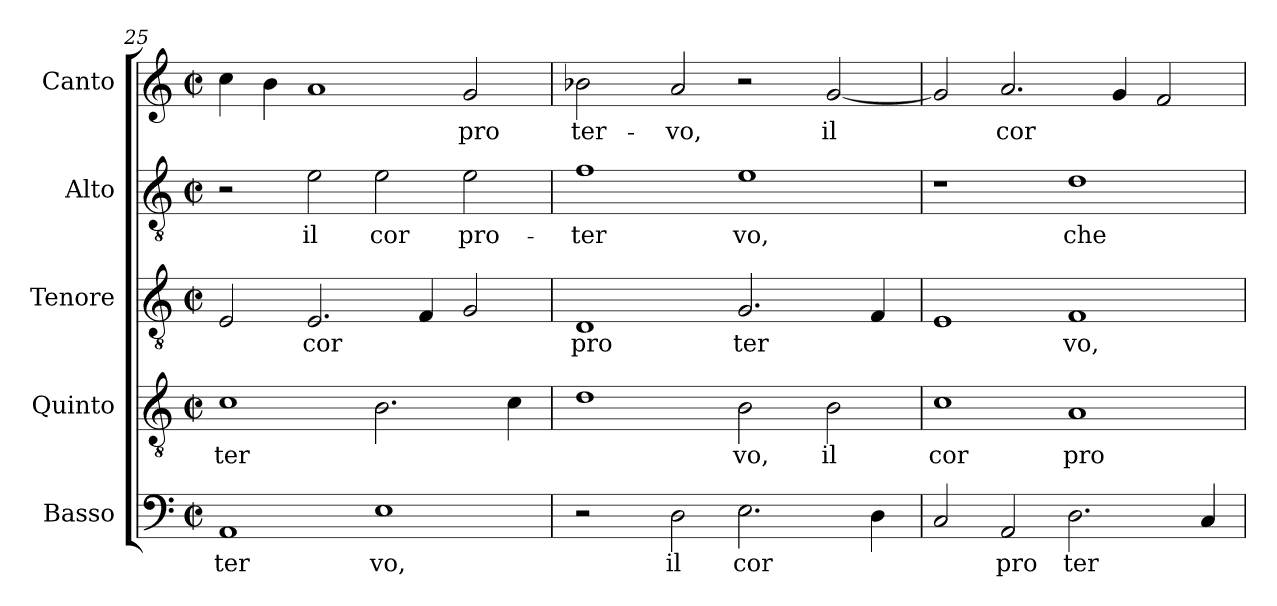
**kern	**text	**kern	**text	**kern	**text	**kern	**text	**kern	**text
*part5	*part5	*part4	*part4	*part3	*part3	*part2	*part2	*part1	*part1
*staff5	*staff5	*staff4	*staff4	*staff3	*staff3	*staff2	*staff2	*staff1	*staff1
*I"Basso	*	*I"Quinto	*	*I"Tenore	*	*I"Alto	*	*I"Canto	*
*clefF4	*	*clefGv2	*	*clefGv2	*	*clefGv2	*	*clefG2	*
*	*	*k[]	*	*	*	*	*	*k[]	*
*	*	*C:	*	*	*	*	*	*C:	*
*M2/2	*	*M2/2	*	*M2/2	*	*M2/2	*	*M2/2	*
*met(c|)	*	*met(c|)	*	*met(c|)	*	*met(c|)	*	*met(c|)	*
=25	=25	=25	=25	=25	=25	=25	=25	=25	=25
!	!LO:LY:b:cj	!	!LO:LY:b:cj	!	!	!	!	!	!
1AA	ter	1c	ter	2E/	.	2r	.	4cc\	.
.	.	.	.	.	.	.	.	4b\	.
!	!	!	!	!	!LO:LY:b	!	!LO:LY:b:cj	!	!
.	.	.	.	2.E/	cor	2e\	il	1a	.
!	!LO:LY:b:cj	!	!	!	!	!	!LO:LY:b:cj	!	!
1E	vo,	2.B\	.	.	.	2e\	cor	.	.
.	.	.	.	4F/	.	.	.	.	.
!	!	!	!	!	!	!	!LO:LY:b:cj	!	!LO:LY:b:cj
.	.	.	.	2G/	.	2e\	pro-	2g/	pro
.	.	4c\	.	.	.	.	.	.	.
!!LO:LB:g=z
=26	=26	=26	=26	=26	=26	=26	=26	=26	=26
!	!	!	!	!	!LO:LY:b:cj	!	!LO:LY:b:cj	!	!LO:LY:b:cj
*	*	*^	*	*	*	*	*	*	*
2r	.	1d	4ryy	.	1D	pro	1f	-ter	2b-X\	ter-
.	.	.	64ryy	.	.	.	.	.	.	.
.	.	.	1ryy	.	.	.	.	.	.	.
!	!LO:LY:b:cj	!	!	!	!	!	!	!	!	!LO:LY:b:cj
2D\	il	.	.	.	.	.	.	.	2a/	-vo,
!	!LO:LY:b	!	!	!LO:LY:b:cj	!	!LO:LY:b	!	!LO:LY:b:cj	!	!
2.E\	cor	2B\	.	vo,	2.G/	ter	1e	vo,	2r	.
.	.	.	2ryy	.	.	.	.	.	.	.
!	!	!	!	!LO:LY:b:cj	!	!	!	!	!	!LO:LY:b:cj
.	.	2B\	.	il	.	.	.	.	[<2g/	il
4D\	.	.	.	.	4F/	.	.	.	.	.
.	.	.	8...ryy	.	.	.	.	.	.	.
=27	=27	=27	=27	=27	=27	=27	=27	=27	=27	=27
!	!	!	!	!LO:LY:b:cj	!	!	!	!	!	!
*	*	*v	*v	*	*	*	*	*	*	*
2C/	.	1c	cor	1E	.	1r	.	2g/]	.
!	!LO:LY:b:cj	!	!	!	!	!	!	!	!LO:LY:b
2AA/	pro	.	.	.	.	.	.	2.a/	cor
!	!LO:LY:b	!	!LO:LY:b:cj	!	!LO:LY:b:cj	!	!LO:LY:b:cj	!	!
2.D\	ter	1A	pro	1F	vo,	1d	che	.	.
.	.	.	.	.	.	.	.	4g/	.
.	.	.	.	.	.	.	.	2f/	.
4C/	.	.	.	.	.	.	.	.	.
=	=	=	=	=	=	=	=	=	=
*-	*-	*-	*-	*-	*-	*-	*-	*-	*-
